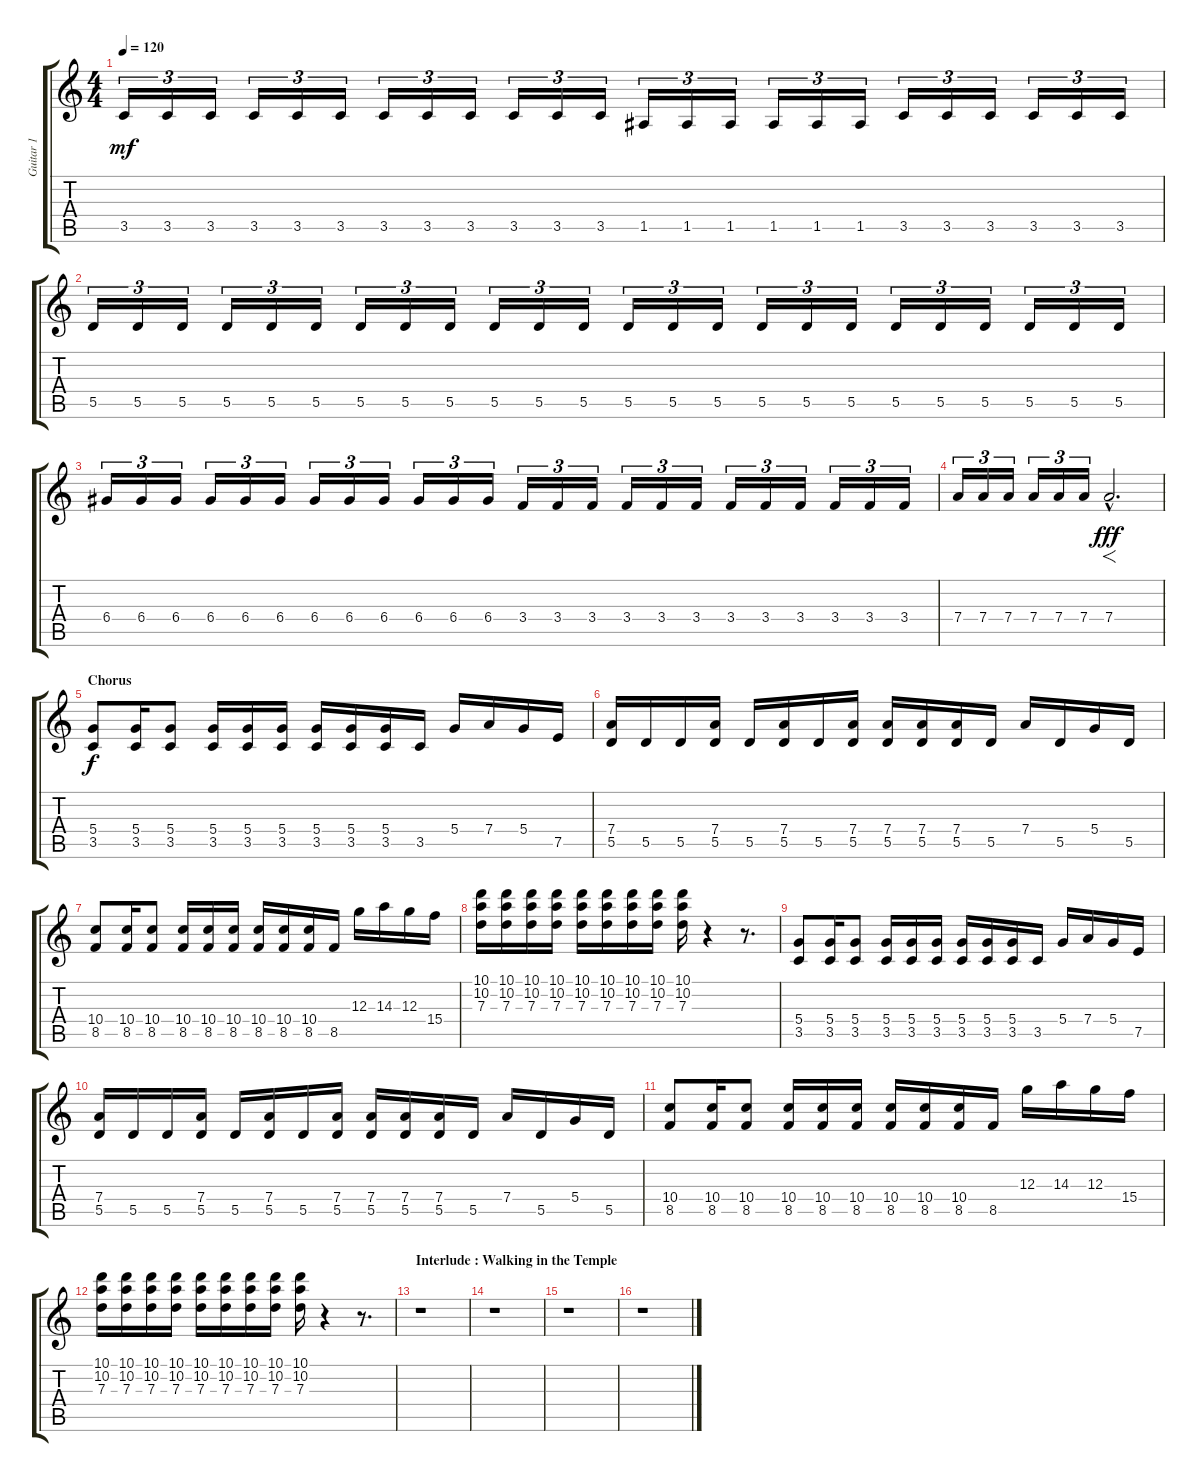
\track ("Guitar 1" "Guitar 1") {instrument distortionguitar}
\staff {score tabs}
\tuning (E4 B3 G3 D3 A2 E2) {hide}
\ts (4 4)
\tempo 120
\clef g2
\ks c
3.5.16{tu (3 2) dy mf volume 13 instrument distortionguitar} 3.5.16{tu (3 2)} 3.5.16{tu (3 2)} 3.5.16{tu (3 2)} 3.5.16{tu (3 2)} 3.5.16{tu (3 2)} 3.5.16{tu (3 2)} 3.5.16{tu (3 2)} 3.5.16{tu (3 2)} 3.5.16{tu (3 2)} 3.5.16{tu (3 2)} 3.5.16{tu (3 2)} 1.5.16{tu (3 2)} 1.5.16{tu (3 2)} 1.5.16{tu (3 2)} 1.5.16{tu (3 2)} 1.5.16{tu (3 2)} 1.5.16{tu (3 2)} 3.5.16{tu (3 2)} 3.5.16{tu (3 2)} 3.5.16{tu (3 2)} 3.5.16{tu (3 2)} 3.5.16{tu (3 2)} 3.5.16{tu (3 2)} |
5.5.16{tu (3 2)} 5.5.16{tu (3 2)} 5.5.16{tu (3 2)} 5.5.16{tu (3 2)} 5.5.16{tu (3 2)} 5.5.16{tu (3 2)} 5.5.16{tu (3 2)} 5.5.16{tu (3 2)} 5.5.16{tu (3 2)} 5.5.16{tu (3 2)} 5.5.16{tu (3 2)} 5.5.16{tu (3 2)} 5.5.16{tu (3 2)} 5.5.16{tu (3 2)} 5.5.16{tu (3 2)} 5.5.16{tu (3 2)} 5.5.16{tu (3 2)} 5.5.16{tu (3 2)} 5.5.16{tu (3 2)} 5.5.16{tu (3 2)} 5.5.16{tu (3 2)} 5.5.16{tu (3 2)} 5.5.16{tu (3 2)} 5.5.16{tu (3 2)} |
6.4.16{tu (3 2)} 6.4.16{tu (3 2)} 6.4.16{tu (3 2)} 6.4.16{tu (3 2)} 6.4.16{tu (3 2)} 6.4.16{tu (3 2)} 6.4.16{tu (3 2)} 6.4.16{tu (3 2)} 6.4.16{tu (3 2)} 6.4.16{tu (3 2)} 6.4.16{tu (3 2)} 6.4.16{tu (3 2)} 3.4.16{tu (3 2)} 3.4.16{tu (3 2)} 3.4.16{tu (3 2)} 3.4.16{tu (3 2)} 3.4.16{tu (3 2)} 3.4.16{tu (3 2)} 3.4.16{tu (3 2)} 3.4.16{tu (3 2)} 3.4.16{tu (3 2)} 3.4.16{tu (3 2)} 3.4.16{tu (3 2)} 3.4.16{tu (3 2)} |
7.4.16{tu (3 2)} 7.4.16{tu (3 2)} 7.4.16{tu (3 2)} 7.4.16{tu (3 2)} 7.4.16{tu (3 2)} 7.4.16{tu (3 2)} 7.4{hac}.2{f d dy fff} |
\section ("" "Chorus")
(5.4 3.5).8{dy f} (5.4 3.5).16 (5.4 3.5).8 (5.4 3.5).16 (5.4 3.5).16 (5.4 3.5).16 (5.4 3.5).16 (5.4 3.5).16 (5.4 3.5).16 3.5.16 5.4.16 7.4.16 5.4.16 7.5.16 |
(7.4 5.5).16 5.5.16 5.5.16 (7.4 5.5).16 5.5.16 (7.4 5.5).16 5.5.16 (7.4 5.5).16 (7.4 5.5).16 (7.4 5.5).16 (7.4 5.5).16 5.5.16 7.4.16 5.5.16 5.4.16 5.5.16 |
(10.4 8.5).8 (10.4 8.5).16 (10.4 8.5).8 (10.4 8.5).16 (10.4 8.5).16 (10.4 8.5).16 (10.4 8.5).16 (10.4 8.5).16 (10.4 8.5).16 8.5.16 12.3.16 14.3.16 12.3.16 15.4.16 |
(10.1 10.2 7.3).16 (10.1 10.2 7.3).16 (10.1 10.2 7.3).16 (10.1 10.2 7.3).16 (10.1 10.2 7.3).16 (10.1 10.2 7.3).16 (10.1 10.2 7.3).16 (10.1 10.2 7.3).16 (10.1 10.2 7.3).16 r.4 r.8{d} |
(5.4 3.5).8 (5.4 3.5).16 (5.4 3.5).8 (5.4 3.5).16 (5.4 3.5).16 (5.4 3.5).16 (5.4 3.5).16 (5.4 3.5).16 (5.4 3.5).16 3.5.16 5.4.16 7.4.16 5.4.16 7.5.16 |
(7.4 5.5).16 5.5.16 5.5.16 (7.4 5.5).16 5.5.16 (7.4 5.5).16 5.5.16 (7.4 5.5).16 (7.4 5.5).16 (7.4 5.5).16 (7.4 5.5).16 5.5.16 7.4.16 5.5.16 5.4.16 5.5.16 |
(10.4 8.5).8 (10.4 8.5).16 (10.4 8.5).8 (10.4 8.5).16 (10.4 8.5).16 (10.4 8.5).16 (10.4 8.5).16 (10.4 8.5).16 (10.4 8.5).16 8.5.16 12.3.16 14.3.16 12.3.16 15.4.16 |
(10.1 10.2 7.3).16 (10.1 10.2 7.3).16 (10.1 10.2 7.3).16 (10.1 10.2 7.3).16 (10.1 10.2 7.3).16 (10.1 10.2 7.3).16 (10.1 10.2 7.3).16 (10.1 10.2 7.3).16 (10.1 10.2 7.3).16 r.4 r.8{d} |
\section ("" "Interlude : Walking in the Temple")
r.1 |
r.1 |
r.1 |
r.1
